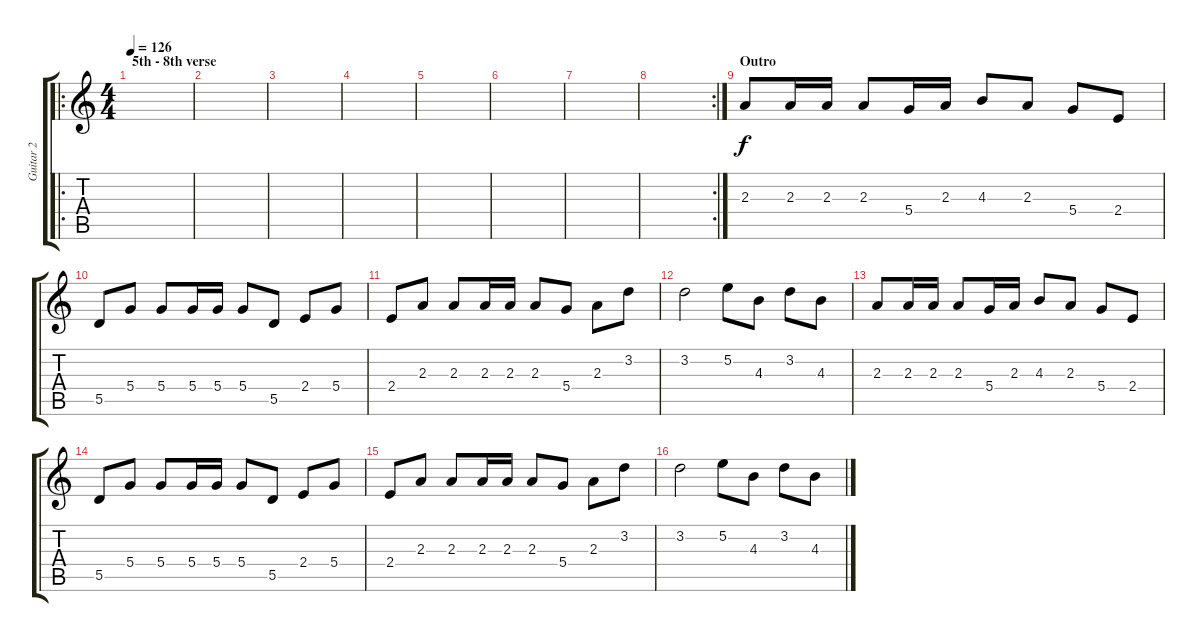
\track ("Guitar 2" "Guitar 2") {instrument distortionguitar}
\staff {score tabs}
\tuning (E4 B3 G3 D3 A2 E2) {hide}
\ro
\ts (4 4)
\section ("" "5th - 8th verse")
\tempo 126
\clef g2
\ks c
|
|
|
|
|
|
|
\rc 2
|
\section ("" "Outro")
2.3.8 2.3.16 2.3.16 2.3.8 5.4.16 2.3.16 4.3.8 2.3.8 5.4.8 2.4.8 |
5.5.8 5.4.8 5.4.8 5.4.16 5.4.16 5.4.8 5.5.8 2.4.8 5.4.8 |
2.4.8 2.3.8 2.3.8 2.3.16 2.3.16 2.3.8 5.4.8 2.3.8 3.2.8 |
3.2.2 5.2.8 4.3.8 3.2.8 4.3.8 |
2.3.8 2.3.16 2.3.16 2.3.8 5.4.16 2.3.16 4.3.8 2.3.8 5.4.8 2.4.8 |
5.5.8 5.4.8 5.4.8 5.4.16 5.4.16 5.4.8 5.5.8 2.4.8 5.4.8 |
2.4.8 2.3.8 2.3.8 2.3.16 2.3.16 2.3.8 5.4.8 2.3.8 3.2.8 |
3.2.2 5.2.8 4.3.8 3.2.8 4.3.8
